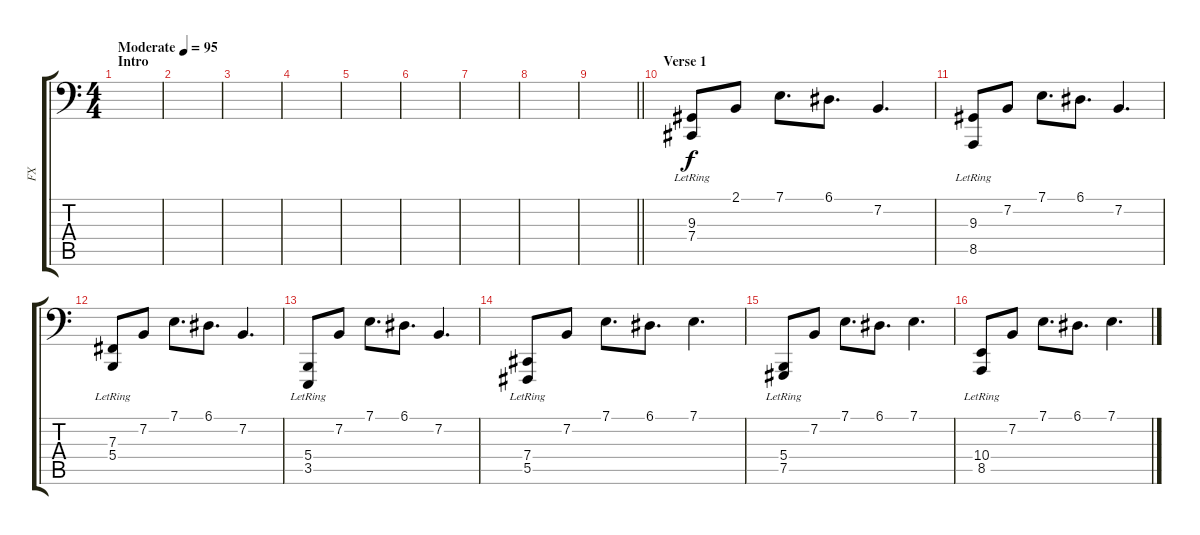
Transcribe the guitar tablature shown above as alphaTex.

\track ("FX" "FX") {instrument brightacousticpiano}
\staff {score tabs}
\tuning (A2 E2 B1 Gb1 Db1 Ab0) {hide}
\ts (4 4)
\section ("" "Intro")
\tempo (95 "Moderate")
\clef f4
\ks c
|
|
|
|
|
|
|
|
\barLineRight lightlight
|
\section ("" "Verse 1")
(9.3 7.4{lr}).8 2.1.8 7.1.8{d} 6.1.8{d} 7.2.4{d} |
(9.3 8.5{lr}).8 7.2.8 7.1.8{d} 6.1.8{d} 7.2.4{d} |
(7.3 5.4{lr}).8 7.2.8 7.1.8{d} 6.1.8{d} 7.2.4{d} |
(5.4 3.5{lr}).8 7.2.8 7.1.8{d} 6.1.8{d} 7.2.4{d} |
(7.4 5.5{lr}).8 7.2.8 7.1.8{d} 6.1.8{d} 7.1.4{d} |
(5.4 7.5{lr}).8 7.2.8 7.1.8{d} 6.1.8{d} 7.1.4{d} |
(10.4 8.5{lr}).8 7.2.8 7.1.8{d} 6.1.8{d} 7.1.4{d}
